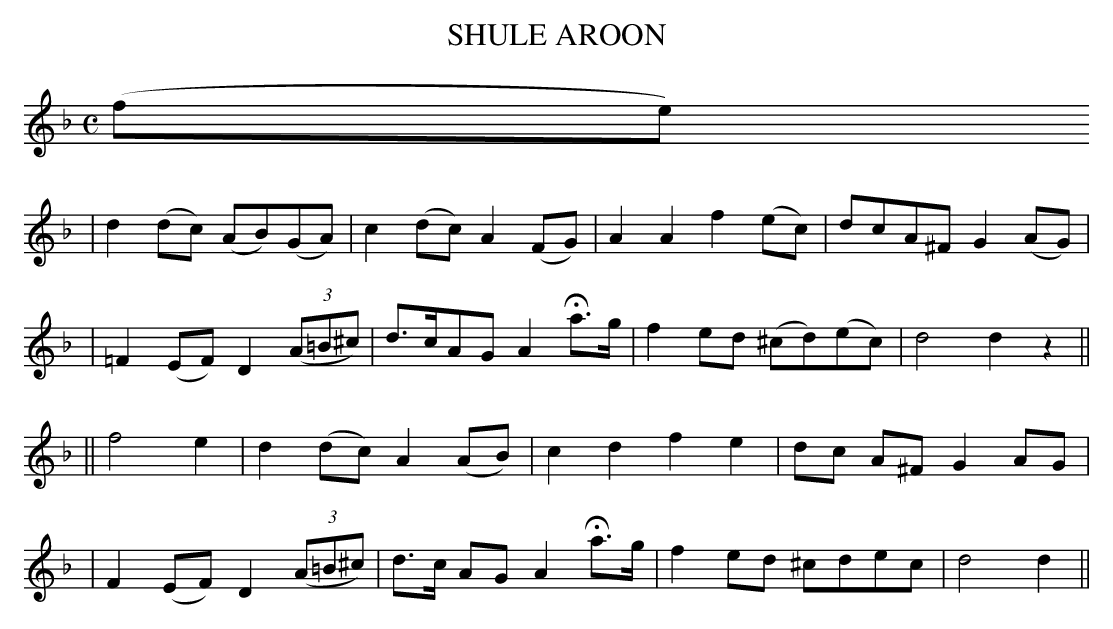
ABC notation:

X:1
T: SHULE AROON
M: C
L: 1/8
K: Dm
(fe)
| d2(dc) (AB)(GA) | c2(dc) A2(FG) | A2A2 f2(ec) | dcA^F G2(AG) |
| =F2(EF) D2 ((3A=B^c) | d>cAG A2 Ha>g | f2ed (^cd)(ec) | d4 d2z2 ||
|| f4 e2 | d2(dc) A2(AB) | c2d2 f2e2 | dc A^F G2AG |
| F2(EF) D2((3A=B^c) | d>c AG A2 Ha>g | f2ed ^cdec | d4 d2 ||
